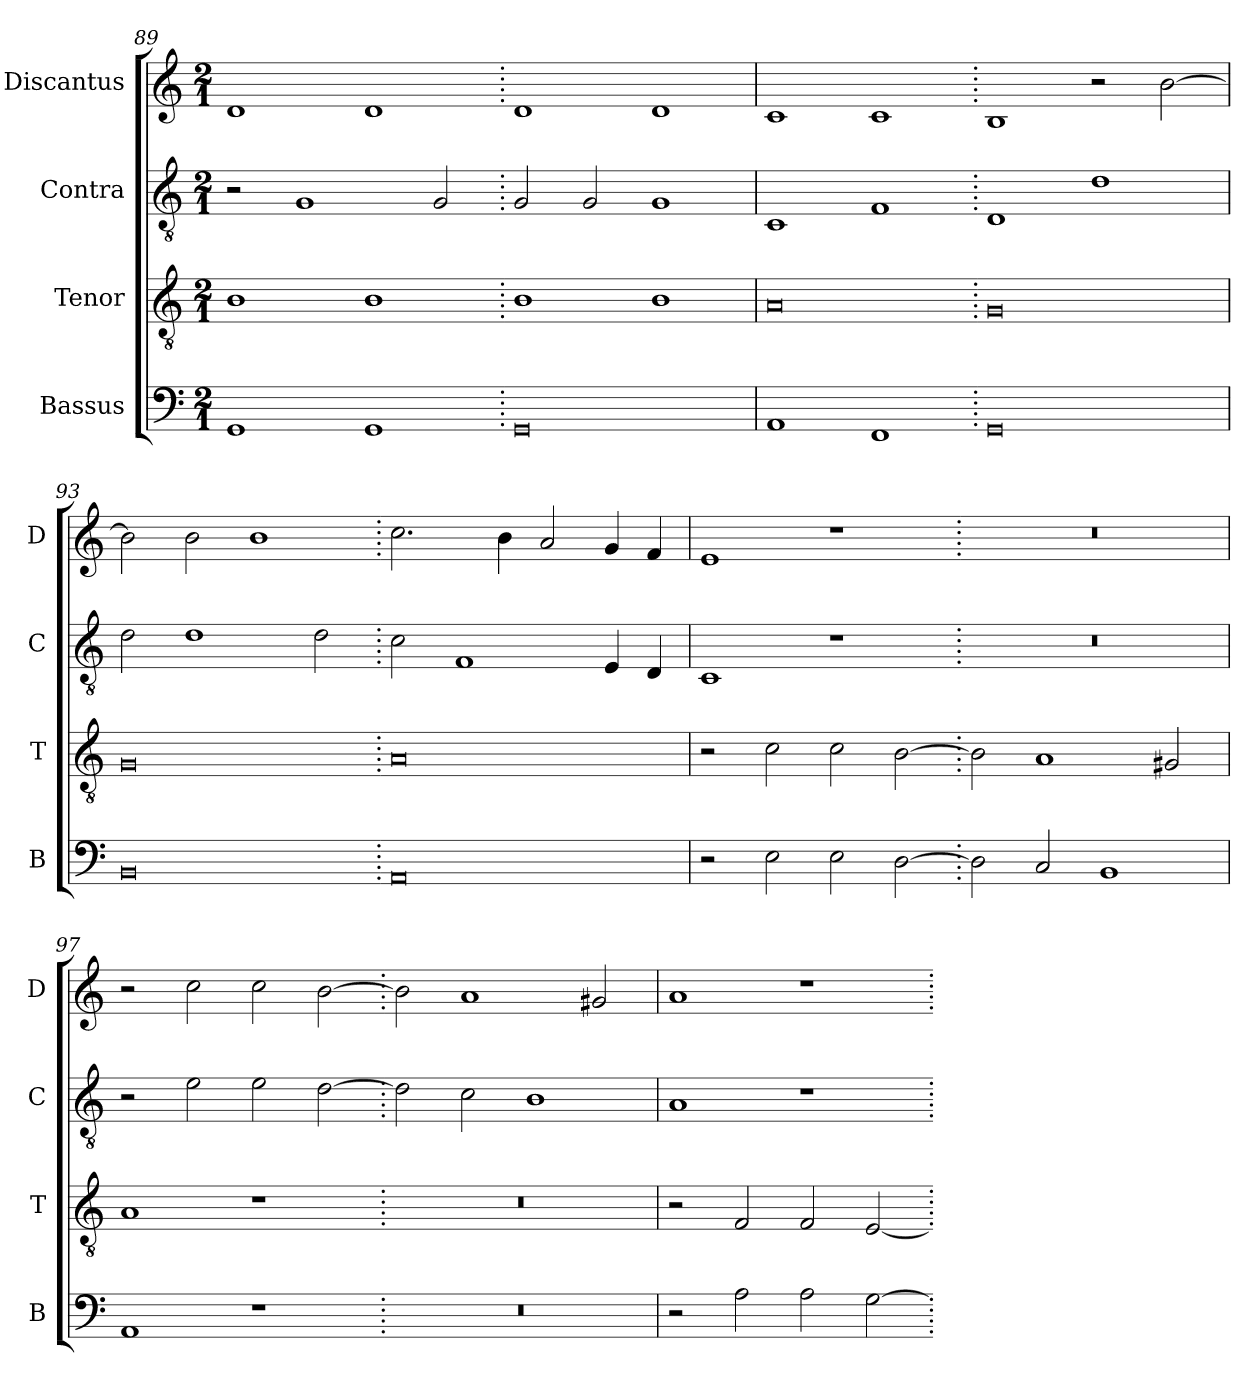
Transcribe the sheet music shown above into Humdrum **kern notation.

**kern	**kern	**kern	**kern
*part4	*part3	*part2	*part1
*staff4	*staff3	*staff2	*staff1
*I"Bassus	*I"Tenor	*I"Contra	*I"Discantus
*I'B	*I'T	*I'C	*I'D
*clefF4	*clefGv2	*clefGv2	*clefG2
*k[]	*k[]	*k[]	*k[]
*M2/1	*M2/1	*M2/1	*M2/1
=89	=89	=89	=89
1GG	1B	2r	1d
.	.	1G	.
1GG	1B	.	1d
.	.	2G/	.
=90.	=90.	=90.	=90.
0GG	1B	2G/	1d
.	.	2G/	.
.	1B	1G	1d
=91	=91	=91	=91
1AA	0A	1C	1c
1FF	.	1F	1c
=92.	=92.	=92.	=92.
0GG	0G	1D	1B
.	.	1d	2r
.	.	.	[2b\
=93	=93	=93	=93
0BB	0G	2d\	2b\]
.	.	1d	2b\
.	.	.	1b
.	.	2d\	.
=94.	=94.	=94.	=94.
0AA	0A	2c\	2.cc\
.	.	1F	.
.	.	.	4b\
.	.	.	2a/
.	.	4E/	4g/
.	.	4D/	4f/
=95	=95	=95	=95
2r	2r	1C	1e
2E\	2c\	.	.
2E\	2c\	1r	1r
[2D\	[2B\	.	.
=96.	=96.	=96.	=96.
2D\]	2B\]	0r	0r
2C/	1A	.	.
1BB	.	.	.
.	2G#X/	.	.
=97	=97	=97	=97
1AA	1A	2r	2r
.	.	2e\	2cc\
1r	1r	2e\	2cc\
.	.	[2d\	[2b\
=98.	=98.	=98.	=98.
0r	0r	2d\]	2b\]
.	.	2c\	1a
.	.	1B	.
.	.	.	2g#X/
=99	=99	=99	=99
2r	2r	1A	1a
2A\	2F/	.	.
2A\	2F/	1r	1r
[2G\	[2E/	.	.
=.	=.	=.	=.
*-	*-	*-	*-
